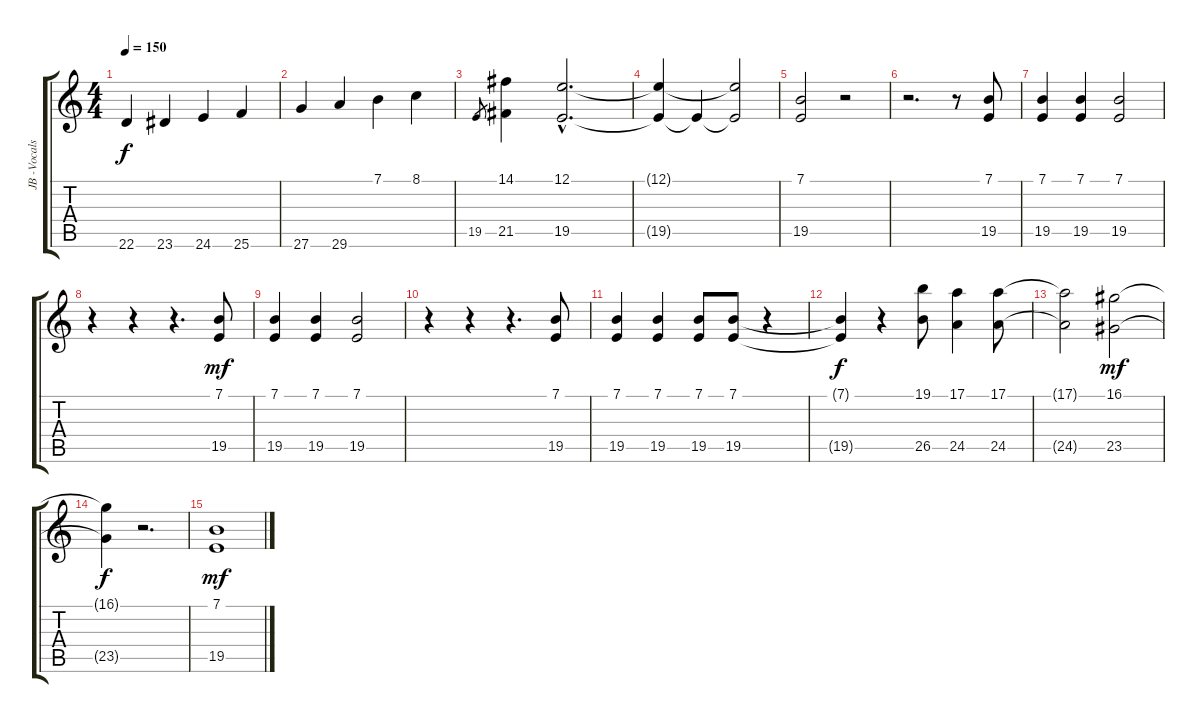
\track ("JB -Vocals" "JB -Vocals") {instrument lead2sawtooth}
\staff {score tabs}
\tuning (E4 B3 G3 D3 A2 E2) {hide}
\ts (4 4)
\tempo 150
\clef g2
\ks c
22.6.4{dy f} 23.6.4 24.6.4 25.6.4 |
27.6.4 29.6.4 7.1.4 8.1.4 |
19.5.8{gr} (14.1 21.5).4 (12.1{hac} 19.5{hac}).2{d} |
(12.1{t} 19.5{t}).4 19.5{t}.4 (12.1{t} 19.5{t}).2 |
(7.1 19.5).2 r.2 |
r.2{d} r.8 (7.1 19.5).8 |
(7.1 19.5).4 (7.1 19.5).4 (7.1 19.5).2 |
r.4 r.4 r.4{d} (7.1 19.5).8{dy mf} |
(7.1 19.5).4 (7.1 19.5).4 (7.1 19.5).2 |
r.4 r.4 r.4{d} (7.1 19.5).8 |
(7.1 19.5).4 (7.1 19.5).4 (7.1 19.5).8 (7.1 19.5).8 r.4 |
(7.1{t} 19.5{t}).4{dy f} r.4 (19.1 26.5).8 (17.1 24.5).4 (17.1 24.5).8 |
(17.1{t} 24.5{t}).2 (16.1 23.5).2{dy mf} |
(16.1{t} 23.5{t}).4{dy f} r.2{d} |
(7.1 19.5).1{dy mf}
